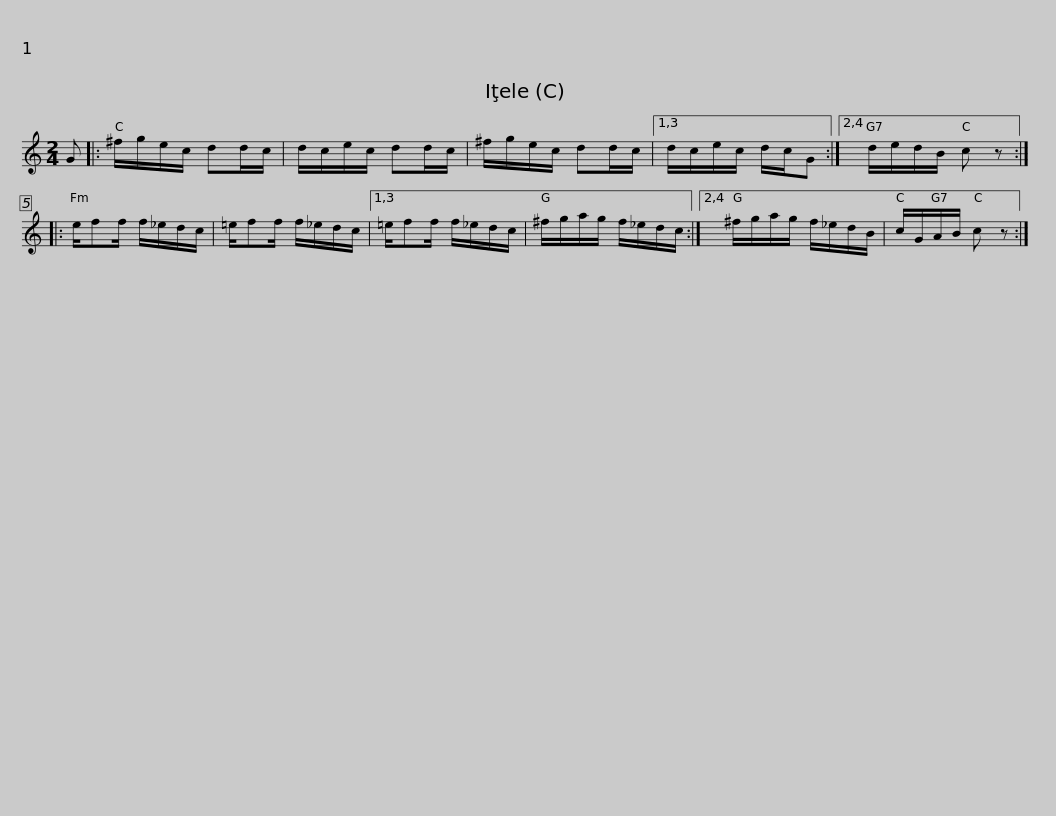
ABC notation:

X:1
L:1/8
M:2/4
I:linebreak $
K:C
V:1 treble
V:1
 G |: ^f/g/e/c/ dd/c/ | d/c/e/c/ dd/c/ | ^f/g/e/c/ dd/c/ |1,3 d/c/e/c/ d/c/G :|2,4 %5
 d/e/d/B/ c z :: e/ff/ f/_e/d/c/ |$ =e/ff/ f/_e/d/c/ |1,3 =e/ff/ f/_e/d/c/ | ^f/g/a/g/ f/_e/d/c/ :|2,4 %10
 ^f/g/a/g/ f/_e/d/B/ | c/G/A/B/ c z :| %12
